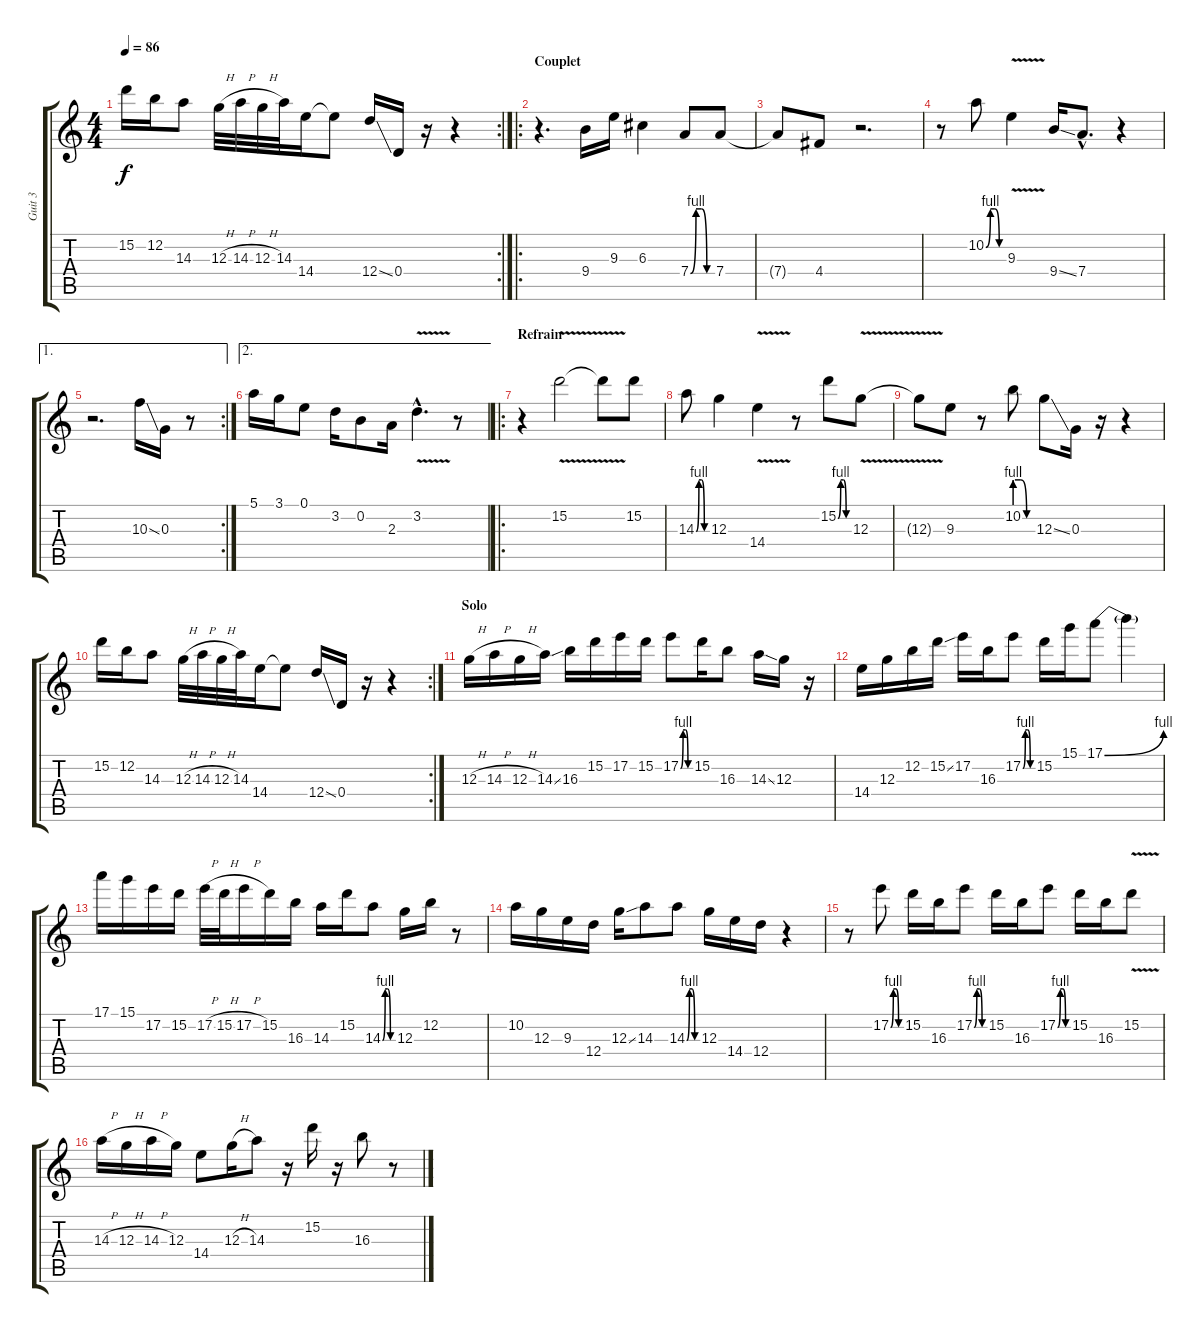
\track ("Guit 3" "Guit 3") {instrument overdrivenguitar}
\staff {score tabs}
\tuning (E4 B3 G3 D3 A2 E2) {hide}
\rc 2
\ts (4 4)
\tempo 86
\clef g2
\ks c
15.2.16{dy f} 12.2.16 14.3.8 12.3{h}.32 14.3{h}.32 12.3{h}.32 14.3.32 14.4.16 14.4{t}.8 12.4{ss}.16 0.4.16 r.16 r.4 |
\ro
\section ("" "Couplet")
r.4{d} 9.4.16 9.3.16 6.3.4 7.4{be (custom 0 0 15 4 30 4 45 0 60 0)}.8 7.4.8 |
7.4{t}.8 4.4.8 r.2{d} |
r.8 10.2{be (custom 0 0 15 4 30 4 45 0 60 0)}.8 9.3{v}.4 9.4{ss}.16 7.4{hac}.8{d} r.4 |
\ae 1
\rc 2
r.2{d} 10.3{ss}.16 0.3.16 r.8 |
\ae 2
5.1.16 3.1.16 0.1.8 3.2.16 0.2.8 2.3.16 3.2{v hac}.4{d} r.8 |
\ro
\section ("" "Refrain")
r.4 15.2{v}.2 15.2{t}.8 15.2.8 |
14.3{be (custom 0 0 15 4 30 4 45 0 60 0)}.8 12.3.4 14.4{v}.4 r.8 15.2{be (custom 0 0 15 4 30 4 45 0 60 0)}.8 12.3{v}.8 |
12.3{t}.8 9.3.8 r.8 10.2{be (custom 0 4 20 4 40 0 60 0)}.8 12.3{ss}.8 0.3.16 r.16 r.4 |
\rc 2
15.2.16 12.2.16 14.3.8 12.3{h}.32 14.3{h}.32 12.3{h}.32 14.3.32 14.4.16 14.4{t}.8 12.4{ss}.16 0.4.16 r.16 r.4 |
\section ("" "Solo")
12.3{h}.16 14.3{h}.16 12.3{h}.16 14.3{ss}.16 16.3.16 15.2.16 17.2.16 15.2.16 17.2{be (custom 0 0 15 4 30 4 45 0 60 0)}.8 15.2.16 16.3.8 14.3{ss}.16 12.3.16 r.16 |
14.4.16 12.3.16 12.2.16 15.2{ss}.16 17.2.16 16.3.16 17.2{be (custom 0 0 15 4 30 4 45 0 60 0)}.8 15.2.16 15.1.16 17.1{be (bend 0 0 60 4)}.8 17.1{t}.4 |
17.1.16 15.1.16 17.2.16 15.2.16 17.2{h}.32 15.2{h}.32 17.2{h}.16 15.2.16 16.3.16 14.3.16 15.2.16 14.3{be (custom 0 0 15 4 30 4 45 0 60 0)}.8 12.3.16 12.2.16 r.8 |
10.2.16 12.3.16 9.3.16 12.4.16 12.3{ss}.16 14.3.8 14.3{be (custom 0 0 15 4 30 4 45 0 60 0)}.8 12.3.16 14.4.16 12.4.16 r.4 |
r.8 17.2{be (custom 0 0 15 4 30 4 45 0 60 0)}.8 15.2.16 16.3.16 17.2{be (custom 0 0 15 4 30 4 45 0 60 0)}.8 15.2.16 16.3.16 17.2{be (custom 0 0 15 4 30 4 45 0 60 0)}.8 15.2.16 16.3.16 15.2{v}.8 |
14.3{h}.16 12.3{h}.16 14.3{h}.16 12.3.16 14.4.8 12.3{h}.16 14.3.8 r.16 15.2.16 r.16 16.3.8 r.8
